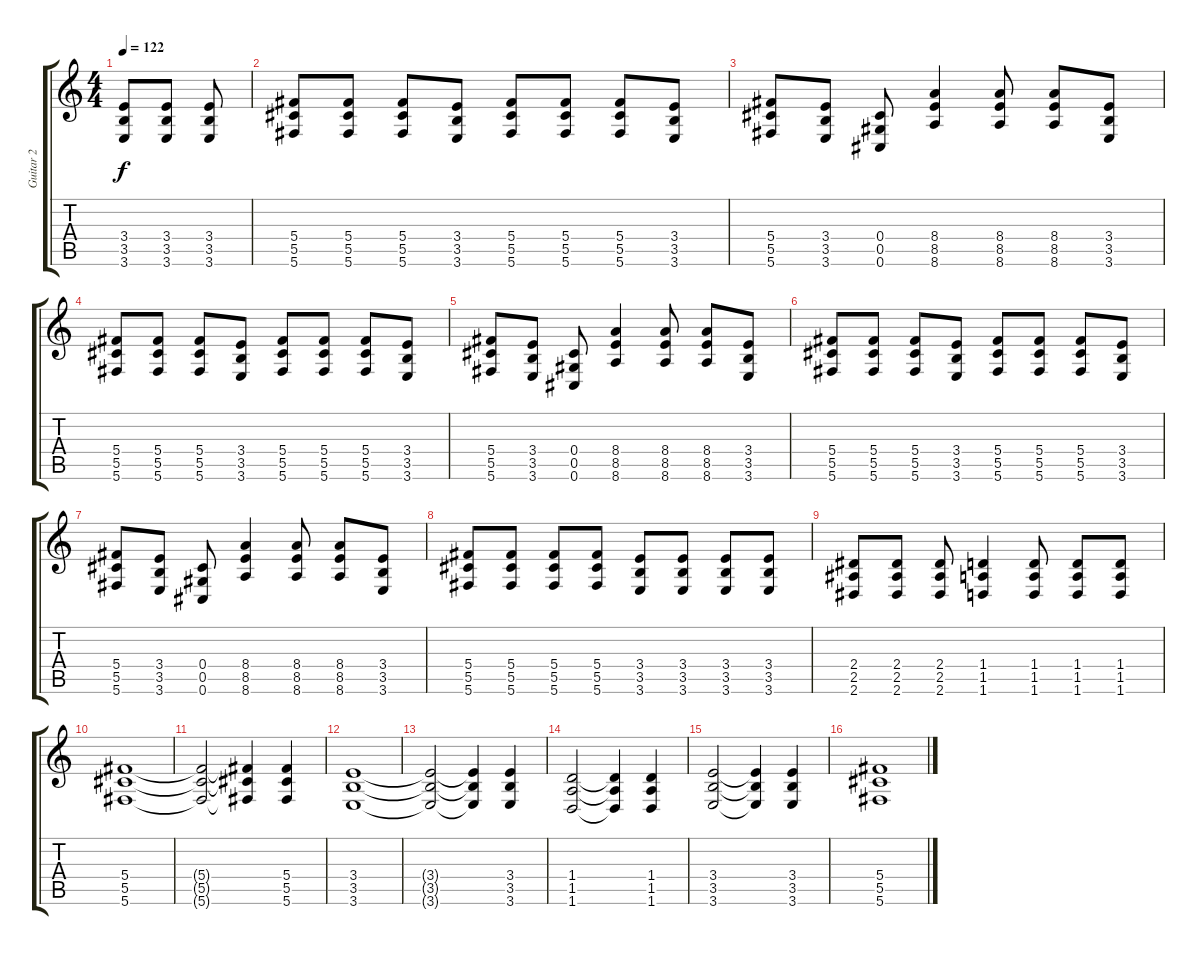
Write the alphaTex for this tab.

\track ("Guitar 2" "Guitar 2") {instrument distortionguitar}
\staff {score tabs}
\tuning (Eb4 Bb3 Gb3 Db3 Ab2 Db2) {hide}
\ts (4 4)
\tempo 122
\clef g2
\ks c
(3.4 3.5 3.6).8{dy f} (3.4 3.5 3.6).8 (3.4 3.5 3.6).8 |
(5.4 5.5 5.6).8 (5.4 5.5 5.6).8 (5.4 5.5 5.6).8 (3.4 3.5 3.6).8 (5.4 5.5 5.6).8 (5.4 5.5 5.6).8 (5.4 5.5 5.6).8 (3.4 3.5 3.6).8 |
(5.4 5.5 5.6).8 (3.4 3.5 3.6).8 (0.4 0.5 0.6).8 (8.4 8.5 8.6).4 (8.4 8.5 8.6).8 (8.4 8.5 8.6).8 (3.4 3.5 3.6).8 |
(5.4 5.5 5.6).8 (5.4 5.5 5.6).8 (5.4 5.5 5.6).8 (3.4 3.5 3.6).8 (5.4 5.5 5.6).8 (5.4 5.5 5.6).8 (5.4 5.5 5.6).8 (3.4 3.5 3.6).8 |
(5.4 5.5 5.6).8 (3.4 3.5 3.6).8 (0.4 0.5 0.6).8 (8.4 8.5 8.6).4 (8.4 8.5 8.6).8 (8.4 8.5 8.6).8 (3.4 3.5 3.6).8 |
(5.4 5.5 5.6).8 (5.4 5.5 5.6).8 (5.4 5.5 5.6).8 (3.4 3.5 3.6).8 (5.4 5.5 5.6).8 (5.4 5.5 5.6).8 (5.4 5.5 5.6).8 (3.4 3.5 3.6).8 |
(5.4 5.5 5.6).8 (3.4 3.5 3.6).8 (0.4 0.5 0.6).8 (8.4 8.5 8.6).4 (8.4 8.5 8.6).8 (8.4 8.5 8.6).8 (3.4 3.5 3.6).8 |
(5.4 5.5 5.6).8 (5.4 5.5 5.6).8 (5.4 5.5 5.6).8 (5.4 5.5 5.6).8 (3.4 3.5 3.6).8 (3.4 3.5 3.6).8 (3.4 3.5 3.6).8 (3.4 3.5 3.6).8 |
(2.4 2.5 2.6).8 (2.4 2.5 2.6).8 (2.4 2.5 2.6).8 (1.4 1.5 1.6).4 (1.4 1.5 1.6).8 (1.4 1.5 1.6).8 (1.4 1.5 1.6).8 |
(5.4 5.5 5.6).1 |
(5.4{t} 5.5{t} 5.6{t}).2 (5.4{t} 5.5{t} 5.6{t}).4 (5.4 5.5 5.6).4 |
(3.4 3.5 3.6).1 |
(3.4{t} 3.5{t} 3.6{t}).2 (3.4{t} 3.5{t} 3.6{t}).4 (3.4 3.5 3.6).4 |
(1.4 1.5 1.6).2 (1.4{t} 1.5{t} 1.6{t}).4 (1.4 1.5 1.6).4 |
(3.4 3.5 3.6).2 (3.4{t} 3.5{t} 3.6{t}).4 (3.4 3.5 3.6).4 |
(5.4 5.5 5.6).1
